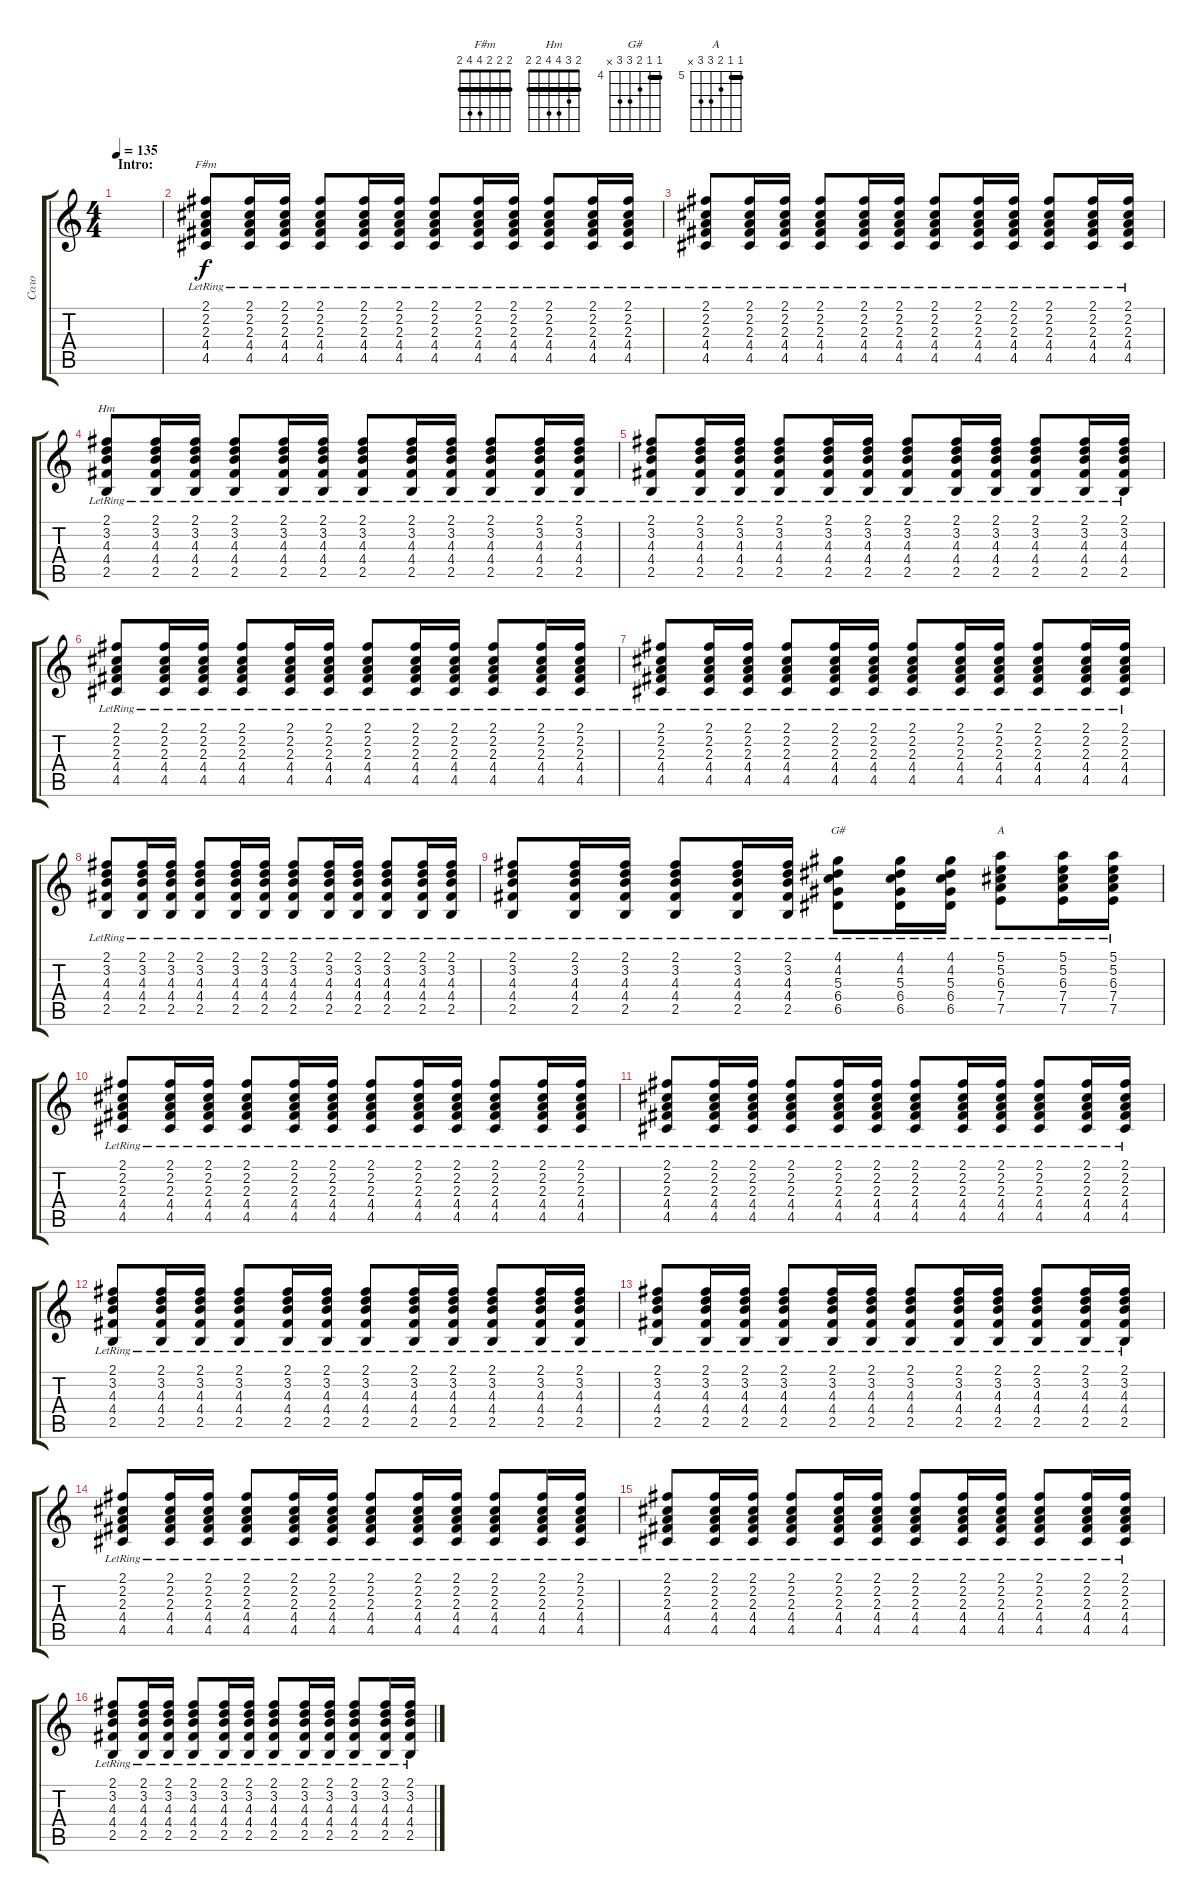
\track ("Соло" "Соло") {instrument acousticguitarsteel}
\staff {score tabs}
\tuning (E4 B3 G3 D3 A2 E2) {hide}
\chord ("F#m" 2 2 2 4 4 2) {barre 2}
\chord ("Hm" 2 3 4 4 2 2) {barre 2}
\chord ("G#" 4 4 5 6 6 x) {firstfret 4 barre 4}
\chord ("A" 5 5 6 7 7 x) {firstfret 5 barre 5}
\ts (4 4)
\section ("" "Intro:")
\tempo 135
\clef g2
\ks c
|
(2.1{lr} 2.2{lr} 2.3{lr} 4.4{lr} 4.5{lr}).8{ch "F#m"} (2.1{lr} 2.2{lr} 2.3{lr} 4.4{lr} 4.5{lr}).16 (2.1{lr} 2.2{lr} 2.3{lr} 4.4{lr} 4.5{lr}).16 (2.1{lr} 2.2{lr} 2.3{lr} 4.4{lr} 4.5{lr}).8 (2.1{lr} 2.2{lr} 2.3{lr} 4.4{lr} 4.5{lr}).16 (2.1{lr} 2.2{lr} 2.3{lr} 4.4{lr} 4.5{lr}).16 (2.1{lr} 2.2{lr} 2.3{lr} 4.4{lr} 4.5{lr}).8 (2.1{lr} 2.2{lr} 2.3{lr} 4.4{lr} 4.5{lr}).16 (2.1{lr} 2.2{lr} 2.3{lr} 4.4{lr} 4.5{lr}).16 (2.1{lr} 2.2{lr} 2.3{lr} 4.4{lr} 4.5{lr}).8 (2.1{lr} 2.2{lr} 2.3{lr} 4.4{lr} 4.5{lr}).16 (2.1{lr} 2.2{lr} 2.3{lr} 4.4{lr} 4.5{lr}).16 |
(2.1{lr} 2.2{lr} 2.3{lr} 4.4{lr} 4.5{lr}).8 (2.1{lr} 2.2{lr} 2.3{lr} 4.4{lr} 4.5{lr}).16 (2.1{lr} 2.2{lr} 2.3{lr} 4.4{lr} 4.5{lr}).16 (2.1{lr} 2.2{lr} 2.3{lr} 4.4{lr} 4.5{lr}).8 (2.1{lr} 2.2{lr} 2.3{lr} 4.4{lr} 4.5{lr}).16 (2.1{lr} 2.2{lr} 2.3{lr} 4.4{lr} 4.5{lr}).16 (2.1{lr} 2.2{lr} 2.3{lr} 4.4{lr} 4.5{lr}).8 (2.1{lr} 2.2{lr} 2.3{lr} 4.4{lr} 4.5{lr}).16 (2.1{lr} 2.2{lr} 2.3{lr} 4.4{lr} 4.5{lr}).16 (2.1{lr} 2.2{lr} 2.3{lr} 4.4{lr} 4.5{lr}).8 (2.1{lr} 2.2{lr} 2.3{lr} 4.4{lr} 4.5{lr}).16 (2.1{lr} 2.2{lr} 2.3{lr} 4.4{lr} 4.5{lr}).16 |
(2.1{lr} 3.2{lr} 4.3{lr} 4.4{lr} 2.5{lr}).8{ch "Hm"} (2.1{lr} 3.2{lr} 4.3{lr} 4.4{lr} 2.5{lr}).16 (2.1{lr} 3.2{lr} 4.3{lr} 4.4{lr} 2.5{lr}).16 (2.1{lr} 3.2{lr} 4.3{lr} 4.4{lr} 2.5{lr}).8 (2.1{lr} 3.2{lr} 4.3{lr} 4.4{lr} 2.5{lr}).16 (2.1{lr} 3.2{lr} 4.3{lr} 4.4{lr} 2.5{lr}).16 (2.1{lr} 3.2{lr} 4.3{lr} 4.4{lr} 2.5{lr}).8 (2.1{lr} 3.2{lr} 4.3{lr} 4.4{lr} 2.5{lr}).16 (2.1{lr} 3.2{lr} 4.3{lr} 4.4{lr} 2.5{lr}).16 (2.1{lr} 3.2{lr} 4.3{lr} 4.4{lr} 2.5{lr}).8 (2.1{lr} 3.2{lr} 4.3{lr} 4.4{lr} 2.5{lr}).16 (2.1{lr} 3.2{lr} 4.3{lr} 4.4{lr} 2.5{lr}).16 |
(2.1{lr} 3.2{lr} 4.3{lr} 4.4{lr} 2.5{lr}).8 (2.1{lr} 3.2{lr} 4.3{lr} 4.4{lr} 2.5{lr}).16 (2.1{lr} 3.2{lr} 4.3{lr} 4.4{lr} 2.5{lr}).16 (2.1{lr} 3.2{lr} 4.3{lr} 4.4{lr} 2.5{lr}).8 (2.1{lr} 3.2{lr} 4.3{lr} 4.4{lr} 2.5{lr}).16 (2.1{lr} 3.2{lr} 4.3{lr} 4.4{lr} 2.5{lr}).16 (2.1{lr} 3.2{lr} 4.3{lr} 4.4{lr} 2.5{lr}).8 (2.1{lr} 3.2{lr} 4.3{lr} 4.4{lr} 2.5{lr}).16 (2.1{lr} 3.2{lr} 4.3{lr} 4.4{lr} 2.5{lr}).16 (2.1{lr} 3.2{lr} 4.3{lr} 4.4{lr} 2.5{lr}).8 (2.1{lr} 3.2{lr} 4.3{lr} 4.4{lr} 2.5{lr}).16 (2.1{lr} 3.2{lr} 4.3{lr} 4.4{lr} 2.5{lr}).16 |
(2.1{lr} 2.2{lr} 2.3{lr} 4.4{lr} 4.5{lr}).8 (2.1{lr} 2.2{lr} 2.3{lr} 4.4{lr} 4.5{lr}).16 (2.1{lr} 2.2{lr} 2.3{lr} 4.4{lr} 4.5{lr}).16 (2.1{lr} 2.2{lr} 2.3{lr} 4.4{lr} 4.5{lr}).8 (2.1{lr} 2.2{lr} 2.3{lr} 4.4{lr} 4.5{lr}).16 (2.1{lr} 2.2{lr} 2.3{lr} 4.4{lr} 4.5{lr}).16 (2.1{lr} 2.2{lr} 2.3{lr} 4.4{lr} 4.5{lr}).8 (2.1{lr} 2.2{lr} 2.3{lr} 4.4{lr} 4.5{lr}).16 (2.1{lr} 2.2{lr} 2.3{lr} 4.4{lr} 4.5{lr}).16 (2.1{lr} 2.2{lr} 2.3{lr} 4.4{lr} 4.5{lr}).8 (2.1{lr} 2.2{lr} 2.3{lr} 4.4{lr} 4.5{lr}).16 (2.1{lr} 2.2{lr} 2.3{lr} 4.4{lr} 4.5{lr}).16 |
(2.1{lr} 2.2{lr} 2.3{lr} 4.4{lr} 4.5{lr}).8 (2.1{lr} 2.2{lr} 2.3{lr} 4.4{lr} 4.5{lr}).16 (2.1{lr} 2.2{lr} 2.3{lr} 4.4{lr} 4.5{lr}).16 (2.1{lr} 2.2{lr} 2.3{lr} 4.4{lr} 4.5{lr}).8 (2.1{lr} 2.2{lr} 2.3{lr} 4.4{lr} 4.5{lr}).16 (2.1{lr} 2.2{lr} 2.3{lr} 4.4{lr} 4.5{lr}).16 (2.1{lr} 2.2{lr} 2.3{lr} 4.4{lr} 4.5{lr}).8 (2.1{lr} 2.2{lr} 2.3{lr} 4.4{lr} 4.5{lr}).16 (2.1{lr} 2.2{lr} 2.3{lr} 4.4{lr} 4.5{lr}).16 (2.1{lr} 2.2{lr} 2.3{lr} 4.4{lr} 4.5{lr}).8 (2.1{lr} 2.2{lr} 2.3{lr} 4.4{lr} 4.5{lr}).16 (2.1{lr} 2.2{lr} 2.3{lr} 4.4{lr} 4.5{lr}).16 |
(2.1{lr} 3.2{lr} 4.3{lr} 4.4{lr} 2.5{lr}).8 (2.1{lr} 3.2{lr} 4.3{lr} 4.4{lr} 2.5{lr}).16 (2.1{lr} 3.2{lr} 4.3{lr} 4.4{lr} 2.5{lr}).16 (2.1{lr} 3.2{lr} 4.3{lr} 4.4{lr} 2.5{lr}).8 (2.1{lr} 3.2{lr} 4.3{lr} 4.4{lr} 2.5{lr}).16 (2.1{lr} 3.2{lr} 4.3{lr} 4.4{lr} 2.5{lr}).16 (2.1{lr} 3.2{lr} 4.3{lr} 4.4{lr} 2.5{lr}).8 (2.1{lr} 3.2{lr} 4.3{lr} 4.4{lr} 2.5{lr}).16 (2.1{lr} 3.2{lr} 4.3{lr} 4.4{lr} 2.5{lr}).16 (2.1{lr} 3.2{lr} 4.3{lr} 4.4{lr} 2.5{lr}).8 (2.1{lr} 3.2{lr} 4.3{lr} 4.4{lr} 2.5{lr}).16 (2.1{lr} 3.2{lr} 4.3{lr} 4.4{lr} 2.5{lr}).16 |
(2.1{lr} 3.2{lr} 4.3{lr} 4.4{lr} 2.5{lr}).8 (2.1{lr} 3.2{lr} 4.3{lr} 4.4{lr} 2.5{lr}).16 (2.1{lr} 3.2{lr} 4.3{lr} 4.4{lr} 2.5{lr}).16 (2.1{lr} 3.2{lr} 4.3{lr} 4.4{lr} 2.5{lr}).8 (2.1{lr} 3.2{lr} 4.3{lr} 4.4{lr} 2.5{lr}).16 (2.1{lr} 3.2{lr} 4.3{lr} 4.4{lr} 2.5{lr}).16 (4.1{lr} 4.2{lr} 5.3{lr} 6.4{lr} 6.5{lr}).8{ch "G#"} (4.1{lr} 4.2{lr} 5.3{lr} 6.4{lr} 6.5{lr}).16 (4.1{lr} 4.2{lr} 5.3{lr} 6.4{lr} 6.5{lr}).16 (5.1{lr} 5.2{lr} 6.3{lr} 7.4{lr} 7.5{lr}).8{ch "A"} (5.1{lr} 5.2{lr} 6.3{lr} 7.4{lr} 7.5{lr}).16 (5.1{lr} 5.2{lr} 6.3{lr} 7.4{lr} 7.5{lr}).16 |
(2.1{lr} 2.2{lr} 2.3{lr} 4.4{lr} 4.5{lr}).8 (2.1{lr} 2.2{lr} 2.3{lr} 4.4{lr} 4.5{lr}).16 (2.1{lr} 2.2{lr} 2.3{lr} 4.4{lr} 4.5{lr}).16 (2.1{lr} 2.2{lr} 2.3{lr} 4.4{lr} 4.5{lr}).8 (2.1{lr} 2.2{lr} 2.3{lr} 4.4{lr} 4.5{lr}).16 (2.1{lr} 2.2{lr} 2.3{lr} 4.4{lr} 4.5{lr}).16 (2.1{lr} 2.2{lr} 2.3{lr} 4.4{lr} 4.5{lr}).8 (2.1{lr} 2.2{lr} 2.3{lr} 4.4{lr} 4.5{lr}).16 (2.1{lr} 2.2{lr} 2.3{lr} 4.4{lr} 4.5{lr}).16 (2.1{lr} 2.2{lr} 2.3{lr} 4.4{lr} 4.5{lr}).8 (2.1{lr} 2.2{lr} 2.3{lr} 4.4{lr} 4.5{lr}).16 (2.1{lr} 2.2{lr} 2.3{lr} 4.4{lr} 4.5{lr}).16 |
(2.1{lr} 2.2{lr} 2.3{lr} 4.4{lr} 4.5{lr}).8 (2.1{lr} 2.2{lr} 2.3{lr} 4.4{lr} 4.5{lr}).16 (2.1{lr} 2.2{lr} 2.3{lr} 4.4{lr} 4.5{lr}).16 (2.1{lr} 2.2{lr} 2.3{lr} 4.4{lr} 4.5{lr}).8 (2.1{lr} 2.2{lr} 2.3{lr} 4.4{lr} 4.5{lr}).16 (2.1{lr} 2.2{lr} 2.3{lr} 4.4{lr} 4.5{lr}).16 (2.1{lr} 2.2{lr} 2.3{lr} 4.4{lr} 4.5{lr}).8 (2.1{lr} 2.2{lr} 2.3{lr} 4.4{lr} 4.5{lr}).16 (2.1{lr} 2.2{lr} 2.3{lr} 4.4{lr} 4.5{lr}).16 (2.1{lr} 2.2{lr} 2.3{lr} 4.4{lr} 4.5{lr}).8 (2.1{lr} 2.2{lr} 2.3{lr} 4.4{lr} 4.5{lr}).16 (2.1{lr} 2.2{lr} 2.3{lr} 4.4{lr} 4.5{lr}).16 |
(2.1{lr} 3.2{lr} 4.3{lr} 4.4{lr} 2.5{lr}).8 (2.1{lr} 3.2{lr} 4.3{lr} 4.4{lr} 2.5{lr}).16 (2.1{lr} 3.2{lr} 4.3{lr} 4.4{lr} 2.5{lr}).16 (2.1{lr} 3.2{lr} 4.3{lr} 4.4{lr} 2.5{lr}).8 (2.1{lr} 3.2{lr} 4.3{lr} 4.4{lr} 2.5{lr}).16 (2.1{lr} 3.2{lr} 4.3{lr} 4.4{lr} 2.5{lr}).16 (2.1{lr} 3.2{lr} 4.3{lr} 4.4{lr} 2.5{lr}).8 (2.1{lr} 3.2{lr} 4.3{lr} 4.4{lr} 2.5{lr}).16 (2.1{lr} 3.2{lr} 4.3{lr} 4.4{lr} 2.5{lr}).16 (2.1{lr} 3.2{lr} 4.3{lr} 4.4{lr} 2.5{lr}).8 (2.1{lr} 3.2{lr} 4.3{lr} 4.4{lr} 2.5{lr}).16 (2.1{lr} 3.2{lr} 4.3{lr} 4.4{lr} 2.5{lr}).16 |
(2.1{lr} 3.2{lr} 4.3{lr} 4.4{lr} 2.5{lr}).8 (2.1{lr} 3.2{lr} 4.3{lr} 4.4{lr} 2.5{lr}).16 (2.1{lr} 3.2{lr} 4.3{lr} 4.4{lr} 2.5{lr}).16 (2.1{lr} 3.2{lr} 4.3{lr} 4.4{lr} 2.5{lr}).8 (2.1{lr} 3.2{lr} 4.3{lr} 4.4{lr} 2.5{lr}).16 (2.1{lr} 3.2{lr} 4.3{lr} 4.4{lr} 2.5{lr}).16 (2.1{lr} 3.2{lr} 4.3{lr} 4.4{lr} 2.5{lr}).8 (2.1{lr} 3.2{lr} 4.3{lr} 4.4{lr} 2.5{lr}).16 (2.1{lr} 3.2{lr} 4.3{lr} 4.4{lr} 2.5{lr}).16 (2.1{lr} 3.2{lr} 4.3{lr} 4.4{lr} 2.5{lr}).8 (2.1{lr} 3.2{lr} 4.3{lr} 4.4{lr} 2.5{lr}).16 (2.1{lr} 3.2{lr} 4.3{lr} 4.4{lr} 2.5{lr}).16 |
(2.1{lr} 2.2{lr} 2.3{lr} 4.4{lr} 4.5{lr}).8 (2.1{lr} 2.2{lr} 2.3{lr} 4.4{lr} 4.5{lr}).16 (2.1{lr} 2.2{lr} 2.3{lr} 4.4{lr} 4.5{lr}).16 (2.1{lr} 2.2{lr} 2.3{lr} 4.4{lr} 4.5{lr}).8 (2.1{lr} 2.2{lr} 2.3{lr} 4.4{lr} 4.5{lr}).16 (2.1{lr} 2.2{lr} 2.3{lr} 4.4{lr} 4.5{lr}).16 (2.1{lr} 2.2{lr} 2.3{lr} 4.4{lr} 4.5{lr}).8 (2.1{lr} 2.2{lr} 2.3{lr} 4.4{lr} 4.5{lr}).16 (2.1{lr} 2.2{lr} 2.3{lr} 4.4{lr} 4.5{lr}).16 (2.1{lr} 2.2{lr} 2.3{lr} 4.4{lr} 4.5{lr}).8 (2.1{lr} 2.2{lr} 2.3{lr} 4.4{lr} 4.5{lr}).16 (2.1{lr} 2.2{lr} 2.3{lr} 4.4{lr} 4.5{lr}).16 |
(2.1{lr} 2.2{lr} 2.3{lr} 4.4{lr} 4.5{lr}).8 (2.1{lr} 2.2{lr} 2.3{lr} 4.4{lr} 4.5{lr}).16 (2.1{lr} 2.2{lr} 2.3{lr} 4.4{lr} 4.5{lr}).16 (2.1{lr} 2.2{lr} 2.3{lr} 4.4{lr} 4.5{lr}).8 (2.1{lr} 2.2{lr} 2.3{lr} 4.4{lr} 4.5{lr}).16 (2.1{lr} 2.2{lr} 2.3{lr} 4.4{lr} 4.5{lr}).16 (2.1{lr} 2.2{lr} 2.3{lr} 4.4{lr} 4.5{lr}).8 (2.1{lr} 2.2{lr} 2.3{lr} 4.4{lr} 4.5{lr}).16 (2.1{lr} 2.2{lr} 2.3{lr} 4.4{lr} 4.5{lr}).16 (2.1{lr} 2.2{lr} 2.3{lr} 4.4{lr} 4.5{lr}).8 (2.1{lr} 2.2{lr} 2.3{lr} 4.4{lr} 4.5{lr}).16 (2.1{lr} 2.2{lr} 2.3{lr} 4.4{lr} 4.5{lr}).16 |
(2.1{lr} 3.2{lr} 4.3{lr} 4.4{lr} 2.5{lr}).8 (2.1{lr} 3.2{lr} 4.3{lr} 4.4{lr} 2.5{lr}).16 (2.1{lr} 3.2{lr} 4.3{lr} 4.4{lr} 2.5{lr}).16 (2.1{lr} 3.2{lr} 4.3{lr} 4.4{lr} 2.5{lr}).8 (2.1{lr} 3.2{lr} 4.3{lr} 4.4{lr} 2.5{lr}).16 (2.1{lr} 3.2{lr} 4.3{lr} 4.4{lr} 2.5{lr}).16 (2.1{lr} 3.2{lr} 4.3{lr} 4.4{lr} 2.5{lr}).8 (2.1{lr} 3.2{lr} 4.3{lr} 4.4{lr} 2.5{lr}).16 (2.1{lr} 3.2{lr} 4.3{lr} 4.4{lr} 2.5{lr}).16 (2.1{lr} 3.2{lr} 4.3{lr} 4.4{lr} 2.5{lr}).8 (2.1{lr} 3.2{lr} 4.3{lr} 4.4{lr} 2.5{lr}).16 (2.1{lr} 3.2{lr} 4.3{lr} 4.4{lr} 2.5{lr}).16
